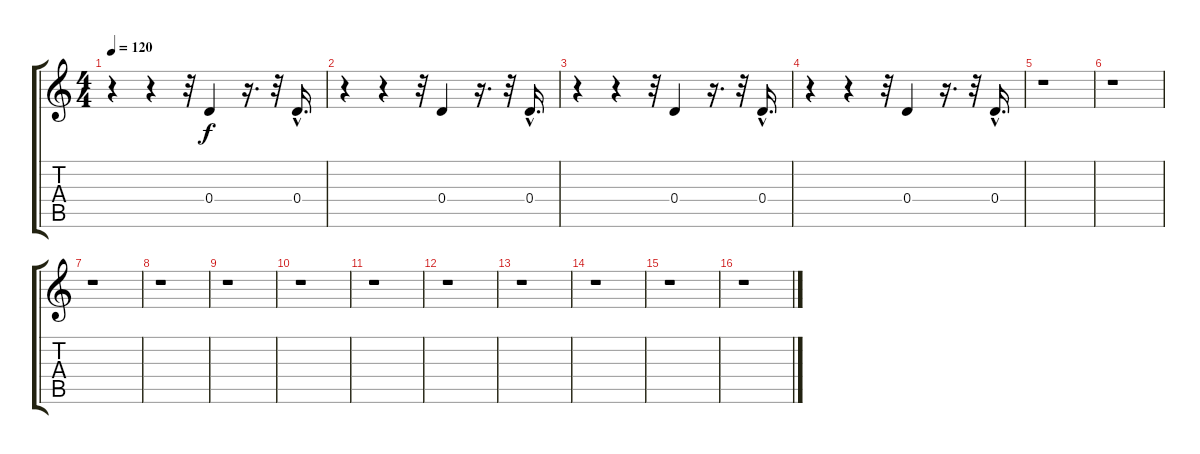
\track "" {instrument overdrivenguitar}
\staff {score tabs}
\tuning (E4 B3 G3 D3 A2 E2) {hide}
\ts (4 4)
\tempo 120
\clef g2
\ks c
r.4{dy f} r.4 r.32 0.4.4 r.16{d} r.32 0.4{hac}.16{d} |
r.4 r.4 r.32 0.4.4 r.16{d} r.32 0.4{hac}.16{d} |
r.4 r.4 r.32 0.4.4 r.16{d} r.32 0.4{hac}.16{d} |
r.4 r.4 r.32 0.4.4 r.16{d} r.32 0.4{hac}.16{d} |
r.1 |
r.1 |
r.1 |
r.1 |
r.1 |
r.1 |
r.1 |
r.1 |
r.1 |
r.1 |
r.1 |
r.1
